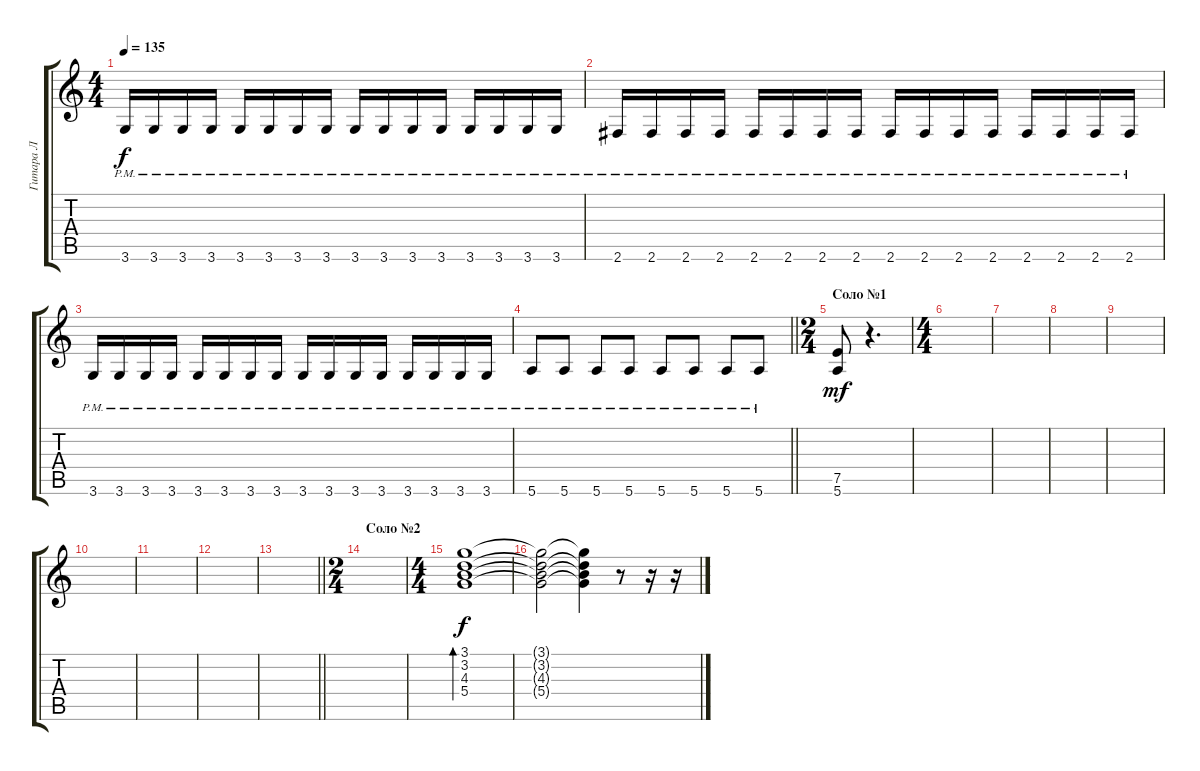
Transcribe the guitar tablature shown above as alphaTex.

\track ("Гитара Л" "Гитара Л") {instrument distortionguitar}
\staff {score tabs}
\tuning (E4 B3 G3 D3 A2 E2) {hide}
\ts (4 4)
\tempo 135
\clef g2
\ks c
3.6{pm}.16{dy f} 3.6{pm}.16 3.6{pm}.16 3.6{pm}.16 3.6{pm}.16 3.6{pm}.16 3.6{pm}.16 3.6{pm}.16 3.6{pm}.16 3.6{pm}.16 3.6{pm}.16 3.6{pm}.16 3.6{pm}.16 3.6{pm}.16 3.6{pm}.16 3.6{pm}.16 |
2.6{pm}.16 2.6{pm}.16 2.6{pm}.16 2.6{pm}.16 2.6{pm}.16 2.6{pm}.16 2.6{pm}.16 2.6{pm}.16 2.6{pm}.16 2.6{pm}.16 2.6{pm}.16 2.6{pm}.16 2.6{pm}.16 2.6{pm}.16 2.6{pm}.16 2.6{pm}.16 |
3.6{pm}.16 3.6{pm}.16 3.6{pm}.16 3.6{pm}.16 3.6{pm}.16 3.6{pm}.16 3.6{pm}.16 3.6{pm}.16 3.6{pm}.16 3.6{pm}.16 3.6{pm}.16 3.6{pm}.16 3.6{pm}.16 3.6{pm}.16 3.6{pm}.16 3.6{pm}.16 |
\barLineRight lightlight
5.6{pm}.8 5.6{pm}.8 5.6{pm}.8 5.6{pm}.8 5.6{pm}.8 5.6{pm}.8 5.6{pm}.8 5.6{pm}.8 |
\ts (2 4)
\section ("" "Соло №1")
(7.5 5.6).8{dy mf} r.4{d} |
\ts (4 4)
|
|
|
|
|
|
|
\barLineRight lightlight
|
\ts (2 4)
\section ("" "Соло №2")
|
\ts (4 4)
(3.1 3.2 4.3 5.4).1{bd 120 dy f volume 3} |
(3.1{t} 3.2{t} 4.3{t} 5.4{t}).2 (3.1{t} 3.2{t} 4.3{t} 5.4{t}).4 r.8 r.16 r.16{volume 10}
